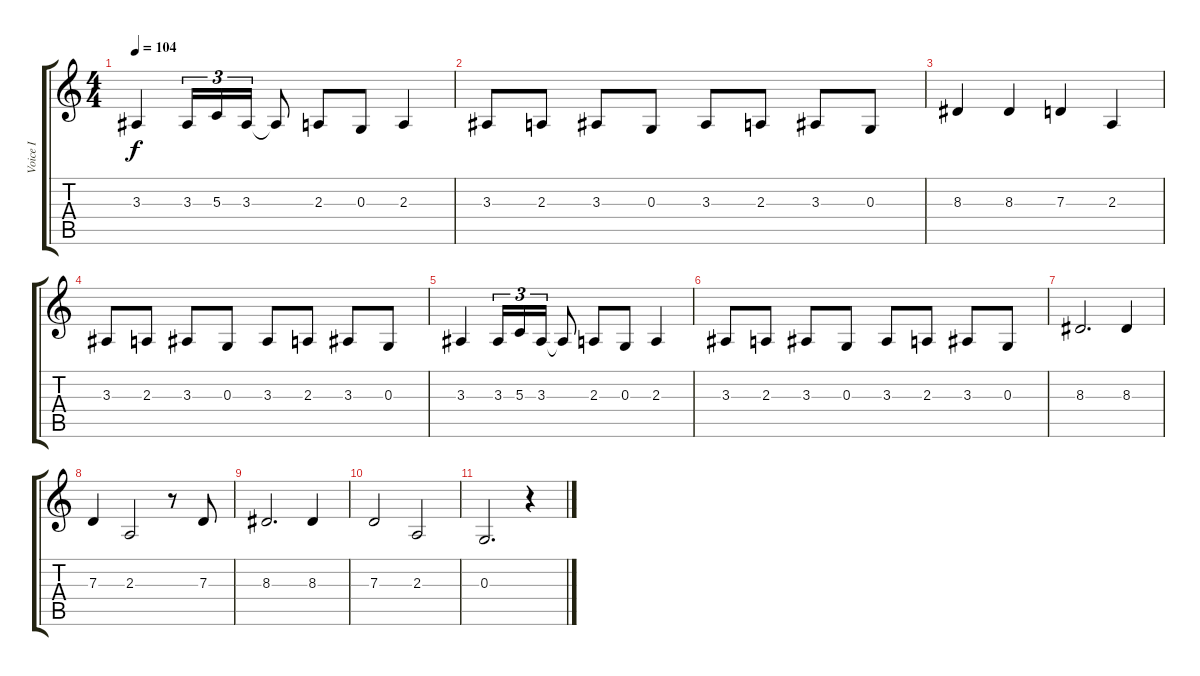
\track ("Voice I" "Voice I") {instrument englishhorn}
\staff {score tabs}
\tuning (E4 B3 G3 D3 A2 E2) {hide}
\ts (4 4)
\tempo 104
\clef g2
\ks c
3.3.4{dy f} 3.3.16{tu (3 2)} 5.3.16{tu (3 2)} 3.3.16{tu (3 2)} 3.3{t}.8 2.3.8 0.3.8 2.3.4 |
3.3.8 2.3.8 3.3.8 0.3.8 3.3.8 2.3.8 3.3.8 0.3.8 |
8.3.4 8.3.4 7.3.4 2.3.4 |
3.3.8 2.3.8 3.3.8 0.3.8 3.3.8 2.3.8 3.3.8 0.3.8 |
3.3.4 3.3.16{tu (3 2)} 5.3.16{tu (3 2)} 3.3.16{tu (3 2)} 3.3{t}.8 2.3.8 0.3.8 2.3.4 |
3.3.8 2.3.8 3.3.8 0.3.8 3.3.8 2.3.8 3.3.8 0.3.8 |
8.3.2{d} 8.3.4 |
7.3.4 2.3.2 r.8 7.3.8 |
8.3.2{d} 8.3.4 |
7.3.2 2.3.2 |
0.3.2{d} r.4
